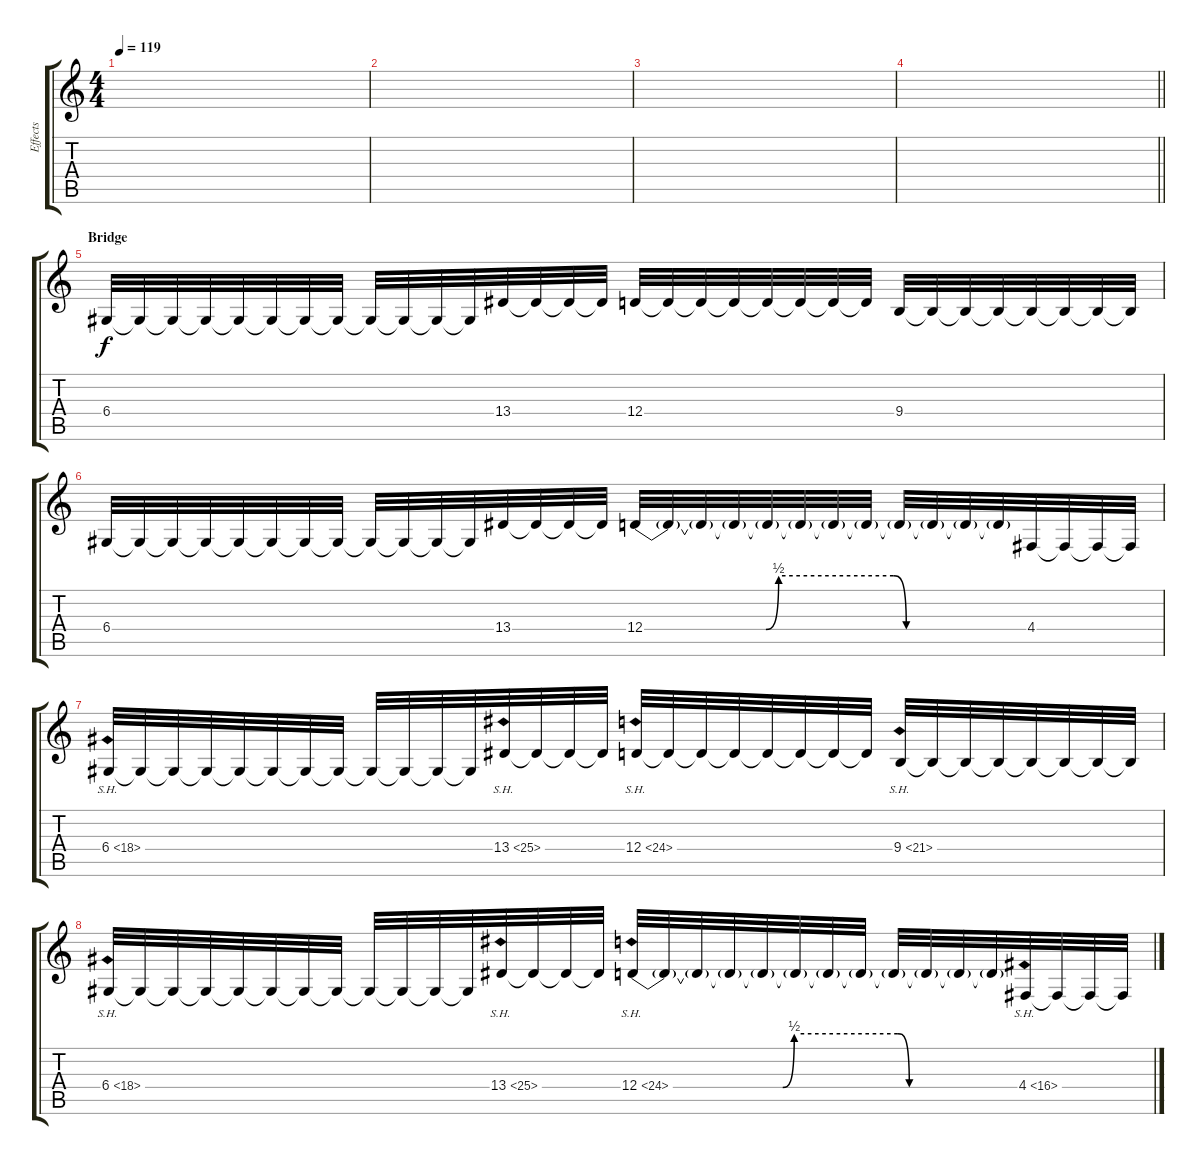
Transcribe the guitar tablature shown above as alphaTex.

\track ("Effects" "Effects") {instrument lead8bassandlead}
\staff {score tabs}
\tuning (E4 B3 G3 D3 A2 E2) {hide}
\ts (4 4)
\tempo 119
\clef g2
\ks c
|
|
|
\barLineRight lightlight
|
\section ("" "Bridge")
6.4.32{volume 13 balance 13 instrument lead1square} 6.4{t}.32{balance 3} 6.4{t}.32{balance 13} 6.4{t}.32{balance 3} 6.4{t}.32{balance 13} 6.4{t}.32{balance 3} 6.4{t}.32{balance 13} 6.4{t}.32{balance 3} 6.4{t}.32{balance 13} 6.4{t}.32{balance 3} 6.4{t}.32{balance 13} 6.4{t}.32{balance 3} 13.4.32{balance 13} 13.4{t}.32{balance 3} 13.4{t}.32{balance 13} 13.4{t}.32{balance 3} 12.4.32{balance 13} 12.4{t}.32{balance 3} 12.4{t}.32{balance 13} 12.4{t}.32{balance 3} 12.4{t}.32{balance 13} 12.4{t}.32{balance 3} 12.4{t}.32{balance 13} 12.4{t}.32{balance 3} 9.4.32{balance 13} 9.4{t}.32{balance 3} 9.4{t}.32{balance 13} 9.4{t}.32{balance 3} 9.4{t}.32{balance 13} 9.4{t}.32{balance 3} 9.4{t}.32{balance 13} 9.4{t}.32{balance 3} |
6.4.32{balance 13} 6.4{t}.32{balance 3} 6.4{t}.32{balance 13} 6.4{t}.32{balance 3} 6.4{t}.32{balance 13} 6.4{t}.32{balance 3} 6.4{t}.32{balance 13} 6.4{t}.32{balance 3} 6.4{t}.32{balance 13} 6.4{t}.32{balance 3} 6.4{t}.32{balance 13} 6.4{t}.32{balance 3} 13.4.32{balance 13} 13.4{t}.32{balance 3} 13.4{t}.32{balance 13} 13.4{t}.32{balance 3} 12.4{be (custom 0 0 19 0 21 2 39 2 41 0 60 0)}.32{balance 13} 12.4{t}.32{balance 3} 12.4{t}.32{balance 13} 12.4{t}.32{balance 3} 12.4{t}.32{balance 13} 12.4{t}.32{balance 3} 12.4{t}.32{balance 13} 12.4{t}.32{balance 3} 12.4{t}.32{balance 13} 12.4{t}.32{balance 3} 12.4{t}.32{balance 13} 12.4{t}.32{balance 3} 4.4.32{balance 13} 4.4{t}.32{balance 3} 4.4{t}.32{balance 13} 4.4{t}.32{balance 3} |
6.4{sh 12}.32{volume 13 balance 13 instrument lead1square} 6.4{t}.32{balance 3} 6.4{t}.32{balance 13} 6.4{t}.32{balance 3} 6.4{t}.32{balance 13} 6.4{t}.32{balance 3} 6.4{t}.32{balance 13} 6.4{t}.32{balance 3} 6.4{t}.32{balance 13} 6.4{t}.32{balance 3} 6.4{t}.32{balance 13} 6.4{t}.32{balance 3} 13.4{sh 12}.32{balance 13} 13.4{t}.32{balance 3} 13.4{t}.32{balance 13} 13.4{t}.32{balance 3} 12.4{sh 12}.32{balance 13} 12.4{t}.32{balance 3} 12.4{t}.32{balance 13} 12.4{t}.32{balance 3} 12.4{t}.32{balance 13} 12.4{t}.32{balance 3} 12.4{t}.32{balance 13} 12.4{t}.32{balance 3} 9.4{sh 12}.32{balance 13} 9.4{t}.32{balance 3} 9.4{t}.32{balance 13} 9.4{t}.32{balance 3} 9.4{t}.32{balance 13} 9.4{t}.32{balance 3} 9.4{t}.32{balance 13} 9.4{t}.32{balance 3} |
6.4{sh 12}.32{balance 13} 6.4{t}.32{balance 3} 6.4{t}.32{balance 13} 6.4{t}.32{balance 3} 6.4{t}.32{balance 13} 6.4{t}.32{balance 3} 6.4{t}.32{balance 13} 6.4{t}.32{balance 3} 6.4{t}.32{balance 13} 6.4{t}.32{balance 3} 6.4{t}.32{balance 13} 6.4{t}.32{balance 3} 13.4{sh 12}.32{balance 13} 13.4{t}.32{balance 3} 13.4{t}.32{balance 13} 13.4{t}.32{balance 3} 12.4{be (custom 0 0 19 0 21 2 39 2 41 0 60 0) sh 12}.32{balance 13} 12.4{t}.32{balance 3} 12.4{t}.32{balance 13} 12.4{t}.32{balance 3} 12.4{t}.32{balance 13} 12.4{t}.32{balance 3} 12.4{t}.32{balance 13} 12.4{t}.32{balance 3} 12.4{t}.32{balance 13} 12.4{t}.32{balance 3} 12.4{t}.32{balance 13} 12.4{t}.32{balance 3} 4.4{sh 12}.32{balance 13} 4.4{t}.32{balance 3} 4.4{t}.32{balance 13} 4.4{t}.32{balance 3}
